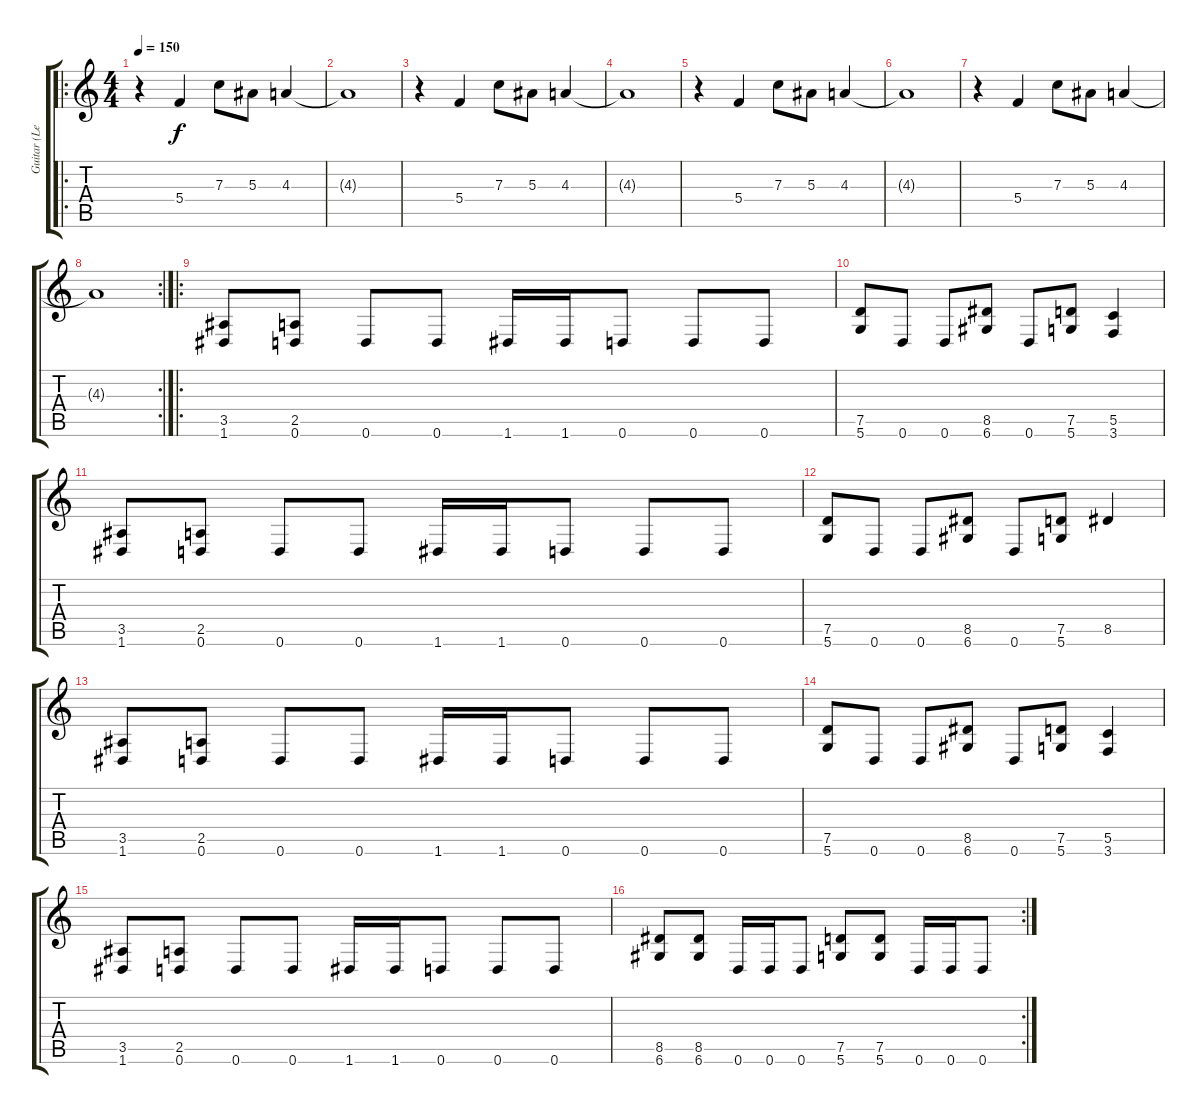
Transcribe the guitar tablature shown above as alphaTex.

\track ("Guitar (Lead)" "Guitar (Le") {instrument distortionguitar}
\staff {score tabs}
\tuning (D4 A3 F3 C3 G2 D2) {hide}
\ro
\ts (4 4)
\tempo 150
\clef g2
\ks c
r.4{dy f} 5.4.4 7.3.8 5.3.8 4.3.4 |
4.3{t}.1 |
r.4 5.4.4 7.3.8 5.3.8 4.3.4 |
4.3{t}.1 |
r.4 5.4.4 7.3.8 5.3.8 4.3.4 |
4.3{t}.1 |
r.4 5.4.4 7.3.8 5.3.8 4.3.4 |
\rc 2
4.3{t}.1 |
\ro
(3.5 1.6).8 (2.5 0.6).8 0.6.8 0.6.8 1.6.16 1.6.16 0.6.8 0.6.8 0.6.8 |
(7.5 5.6).8 0.6.8 0.6.8 (8.5 6.6).8 0.6.8 (7.5 5.6).8 (5.5 3.6).4 |
(3.5 1.6).8 (2.5 0.6).8 0.6.8 0.6.8 1.6.16 1.6.16 0.6.8 0.6.8 0.6.8 |
(7.5 5.6).8 0.6.8 0.6.8 (8.5 6.6).8 0.6.8 (7.5 5.6).8 8.5.4 |
(3.5 1.6).8 (2.5 0.6).8 0.6.8 0.6.8 1.6.16 1.6.16 0.6.8 0.6.8 0.6.8 |
(7.5 5.6).8 0.6.8 0.6.8 (8.5 6.6).8 0.6.8 (7.5 5.6).8 (5.5 3.6).4 |
(3.5 1.6).8 (2.5 0.6).8 0.6.8 0.6.8 1.6.16 1.6.16 0.6.8 0.6.8 0.6.8 |
\rc 2
(8.5 6.6).8 (8.5 6.6).8 0.6.16 0.6.16 0.6.8 (7.5 5.6).8 (7.5 5.6).8 0.6.16 0.6.16 0.6.8
